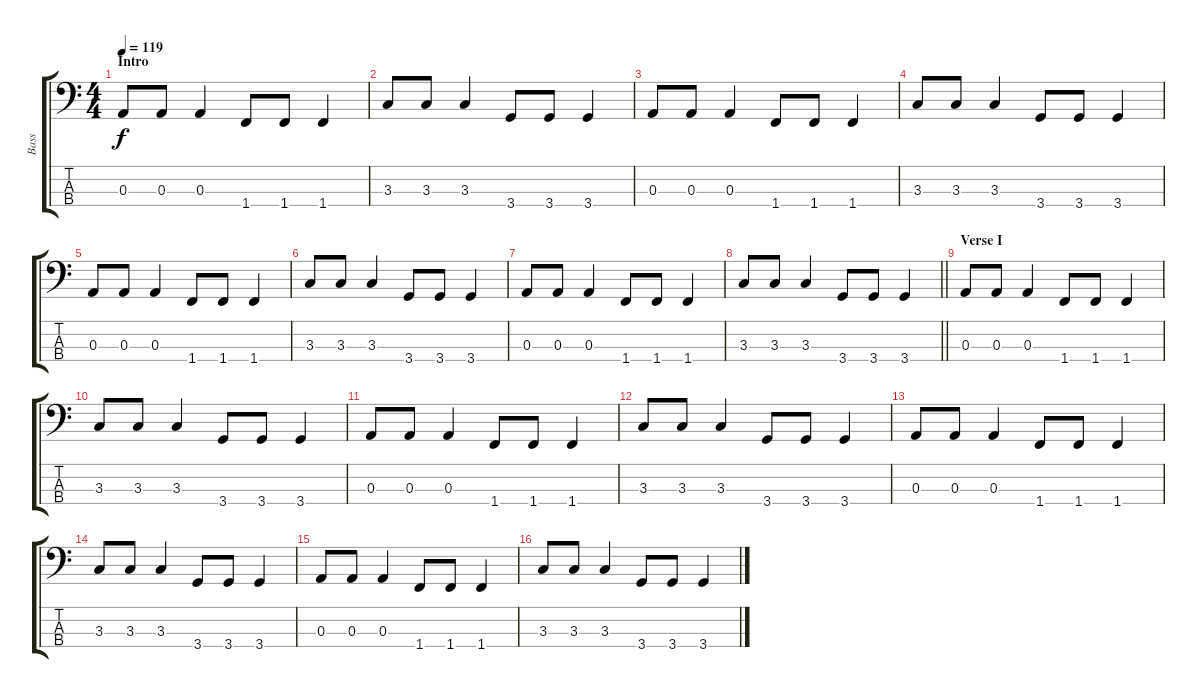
\track ("Bass" "Bass") {instrument electricbassfinger}
\staff {score tabs}
\tuning (G2 D2 A1 E1) {hide}
\ts (4 4)
\section ("" "Intro")
\tempo 119
\clef f4
\ks c
0.3.8{dy f instrument electricbassfinger} 0.3.8 0.3.4 1.4.8 1.4.8 1.4.4 |
3.3.8 3.3.8 3.3.4 3.4.8 3.4.8 3.4.4 |
0.3.8 0.3.8 0.3.4 1.4.8 1.4.8 1.4.4 |
3.3.8 3.3.8 3.3.4 3.4.8 3.4.8 3.4.4 |
0.3.8 0.3.8 0.3.4 1.4.8 1.4.8 1.4.4 |
3.3.8 3.3.8 3.3.4 3.4.8 3.4.8 3.4.4 |
0.3.8 0.3.8 0.3.4 1.4.8 1.4.8 1.4.4 |
\barLineRight lightlight
3.3.8 3.3.8 3.3.4 3.4.8 3.4.8 3.4.4 |
\section ("" "Verse I")
0.3.8 0.3.8 0.3.4 1.4.8 1.4.8 1.4.4 |
3.3.8 3.3.8 3.3.4 3.4.8 3.4.8 3.4.4 |
0.3.8 0.3.8 0.3.4 1.4.8 1.4.8 1.4.4 |
3.3.8 3.3.8 3.3.4 3.4.8 3.4.8 3.4.4 |
0.3.8 0.3.8 0.3.4 1.4.8 1.4.8 1.4.4 |
3.3.8 3.3.8 3.3.4 3.4.8 3.4.8 3.4.4 |
0.3.8 0.3.8 0.3.4 1.4.8 1.4.8 1.4.4 |
3.3.8 3.3.8 3.3.4 3.4.8 3.4.8 3.4.4
